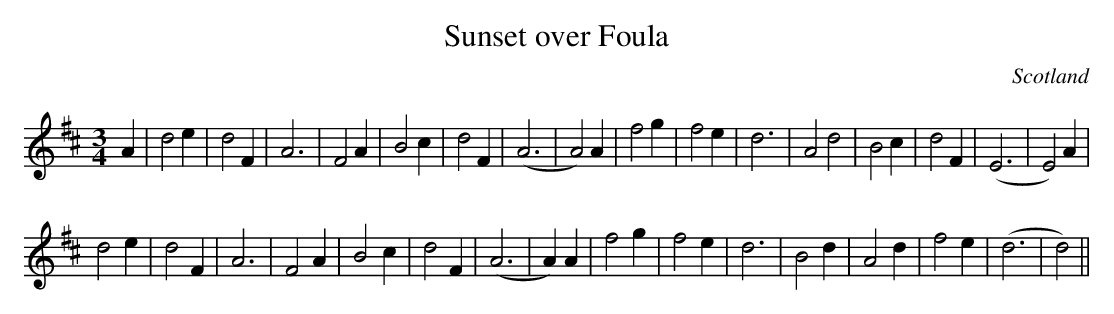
X:1
T:Sunset over Foula
O:Scotland
M:3/4
L:1/4
K:D
A|\
d2e|d2F|A3|F2A|B2c|d2F|(A3|A2)A|\
f2g|f2e|d3|A2d2|B2c|d2F|(E3|E2)A|
d2e|d2F|A3|F2A|B2c|d2F|(A3|A)A|\
f2g|f2e|d3|B2d|A2d|f2e|(d3|d2)||
